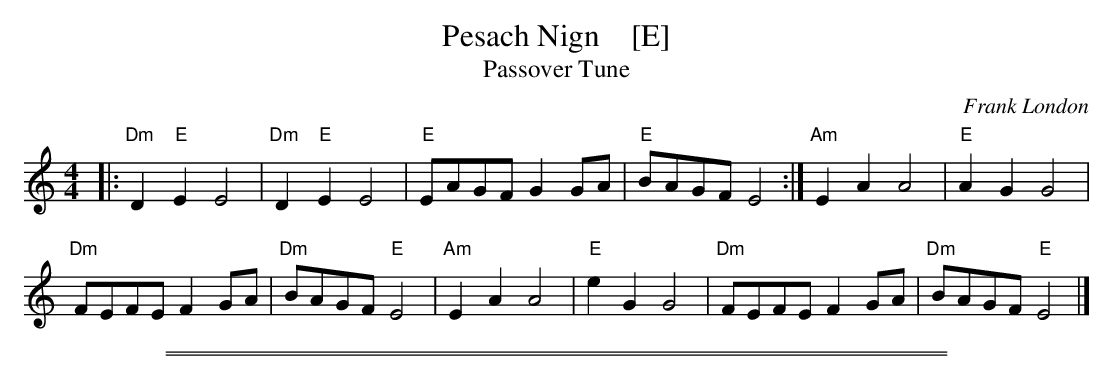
X:1
T: Pesach Nign    [E]
T: Passover Tune
C: Frank London
M: 4/4
L: 1/8
K: =F^G	% E freygish
|:\
"Dm"D2"E"E2 E4 | "Dm"D2 "E"E2 E4 |\
"E"EAGF G2GA | "E"BAGF E4 :|\
"Am"E2A2 A4 | "E"A2G2 G4 |
"Dm"FEFE F2GA | "Dm"BAGF "E"E4 |\
"Am"E2A2 A4 | "E"e2G2 G4 |\
"Dm"FEFE F2GA | "Dm"BAGF "E"E4 |]
